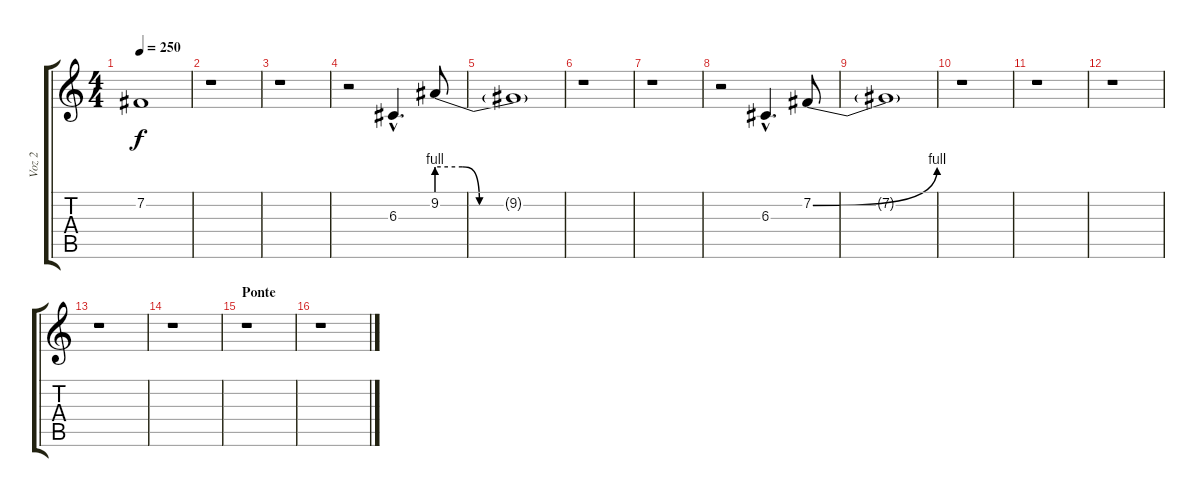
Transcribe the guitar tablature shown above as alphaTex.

\track ("Voz 2" "Voz 2") {instrument altosax}
\staff {score tabs}
\tuning (E4 B3 G3 D3 A2 E2) {hide}
\ts (4 4)
\tempo 250
\clef g2
\ks c
7.2{t}.1{dy f} |
r.1 |
r.1 |
r.2 6.3{hac}.4{d} 9.2{be (custom 0 4 12 4 20 0 40 0 60 0)}.8 |
9.2{t}.1 |
r.1 |
r.1 |
r.2 6.3{hac}.4{d} 7.2{be (bend 0 0 60 4)}.8 |
7.2{t}.1 |
r.1 |
r.1 |
r.1 |
r.1 |
r.1 |
\section ("" "Ponte ")
r.1 |
r.1
